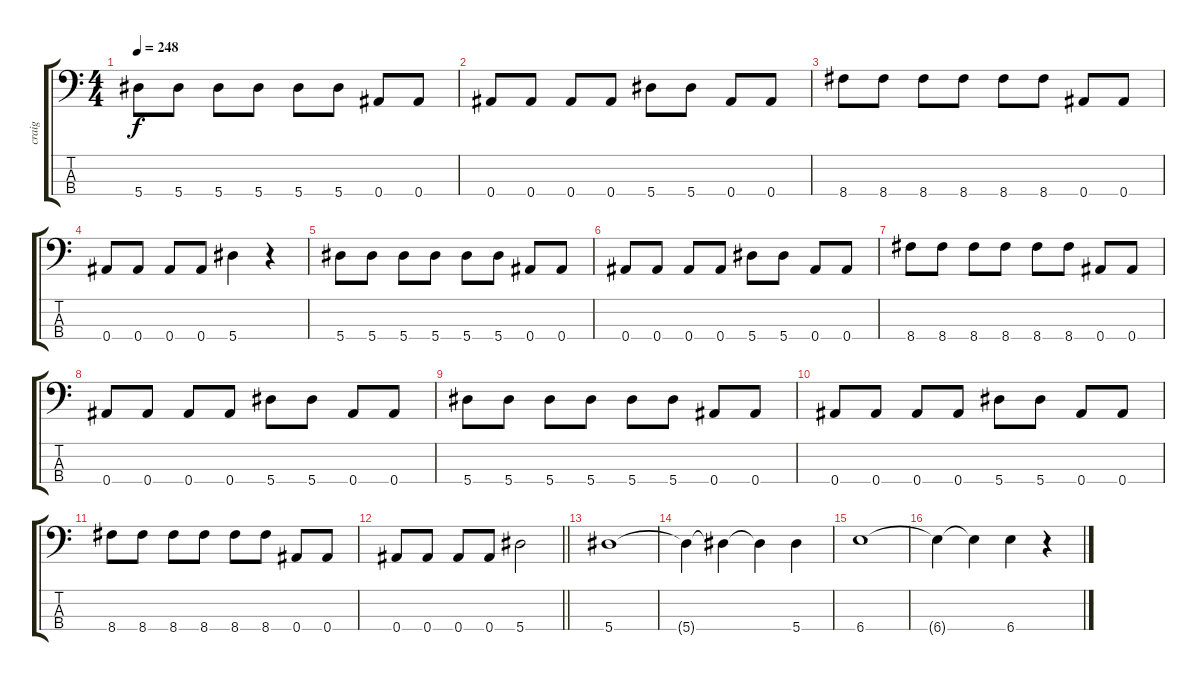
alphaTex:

\track ("craig" "craig") {instrument slapbass2}
\staff {score tabs}
\tuning (Eb3 Bb2 F2 Bb1) {hide}
\ts (4 4)
\tempo 248
\clef f4
\ks c
5.4.8{dy f} 5.4.8 5.4.8 5.4.8 5.4.8 5.4.8 0.4.8 0.4.8 |
0.4.8 0.4.8 0.4.8 0.4.8 5.4.8 5.4.8 0.4.8 0.4.8 |
8.4.8 8.4.8 8.4.8 8.4.8 8.4.8 8.4.8 0.4.8 0.4.8 |
0.4.8 0.4.8 0.4.8 0.4.8 5.4.4 r.4 |
5.4.8 5.4.8 5.4.8 5.4.8 5.4.8 5.4.8 0.4.8 0.4.8 |
0.4.8 0.4.8 0.4.8 0.4.8 5.4.8 5.4.8 0.4.8 0.4.8 |
8.4.8 8.4.8 8.4.8 8.4.8 8.4.8 8.4.8 0.4.8 0.4.8 |
0.4.8 0.4.8 0.4.8 0.4.8 5.4.8 5.4.8 0.4.8 0.4.8 |
5.4.8 5.4.8 5.4.8 5.4.8 5.4.8 5.4.8 0.4.8 0.4.8 |
0.4.8 0.4.8 0.4.8 0.4.8 5.4.8 5.4.8 0.4.8 0.4.8 |
8.4.8 8.4.8 8.4.8 8.4.8 8.4.8 8.4.8 0.4.8 0.4.8 |
\barLineRight lightlight
0.4.8 0.4.8 0.4.8 0.4.8 5.4.2 |
5.4.1 |
5.4{t}.4 5.4{t}.4 5.4{t}.4 5.4.4 |
6.4.1 |
6.4{t}.4 6.4{t}.4 6.4.4 r.4
